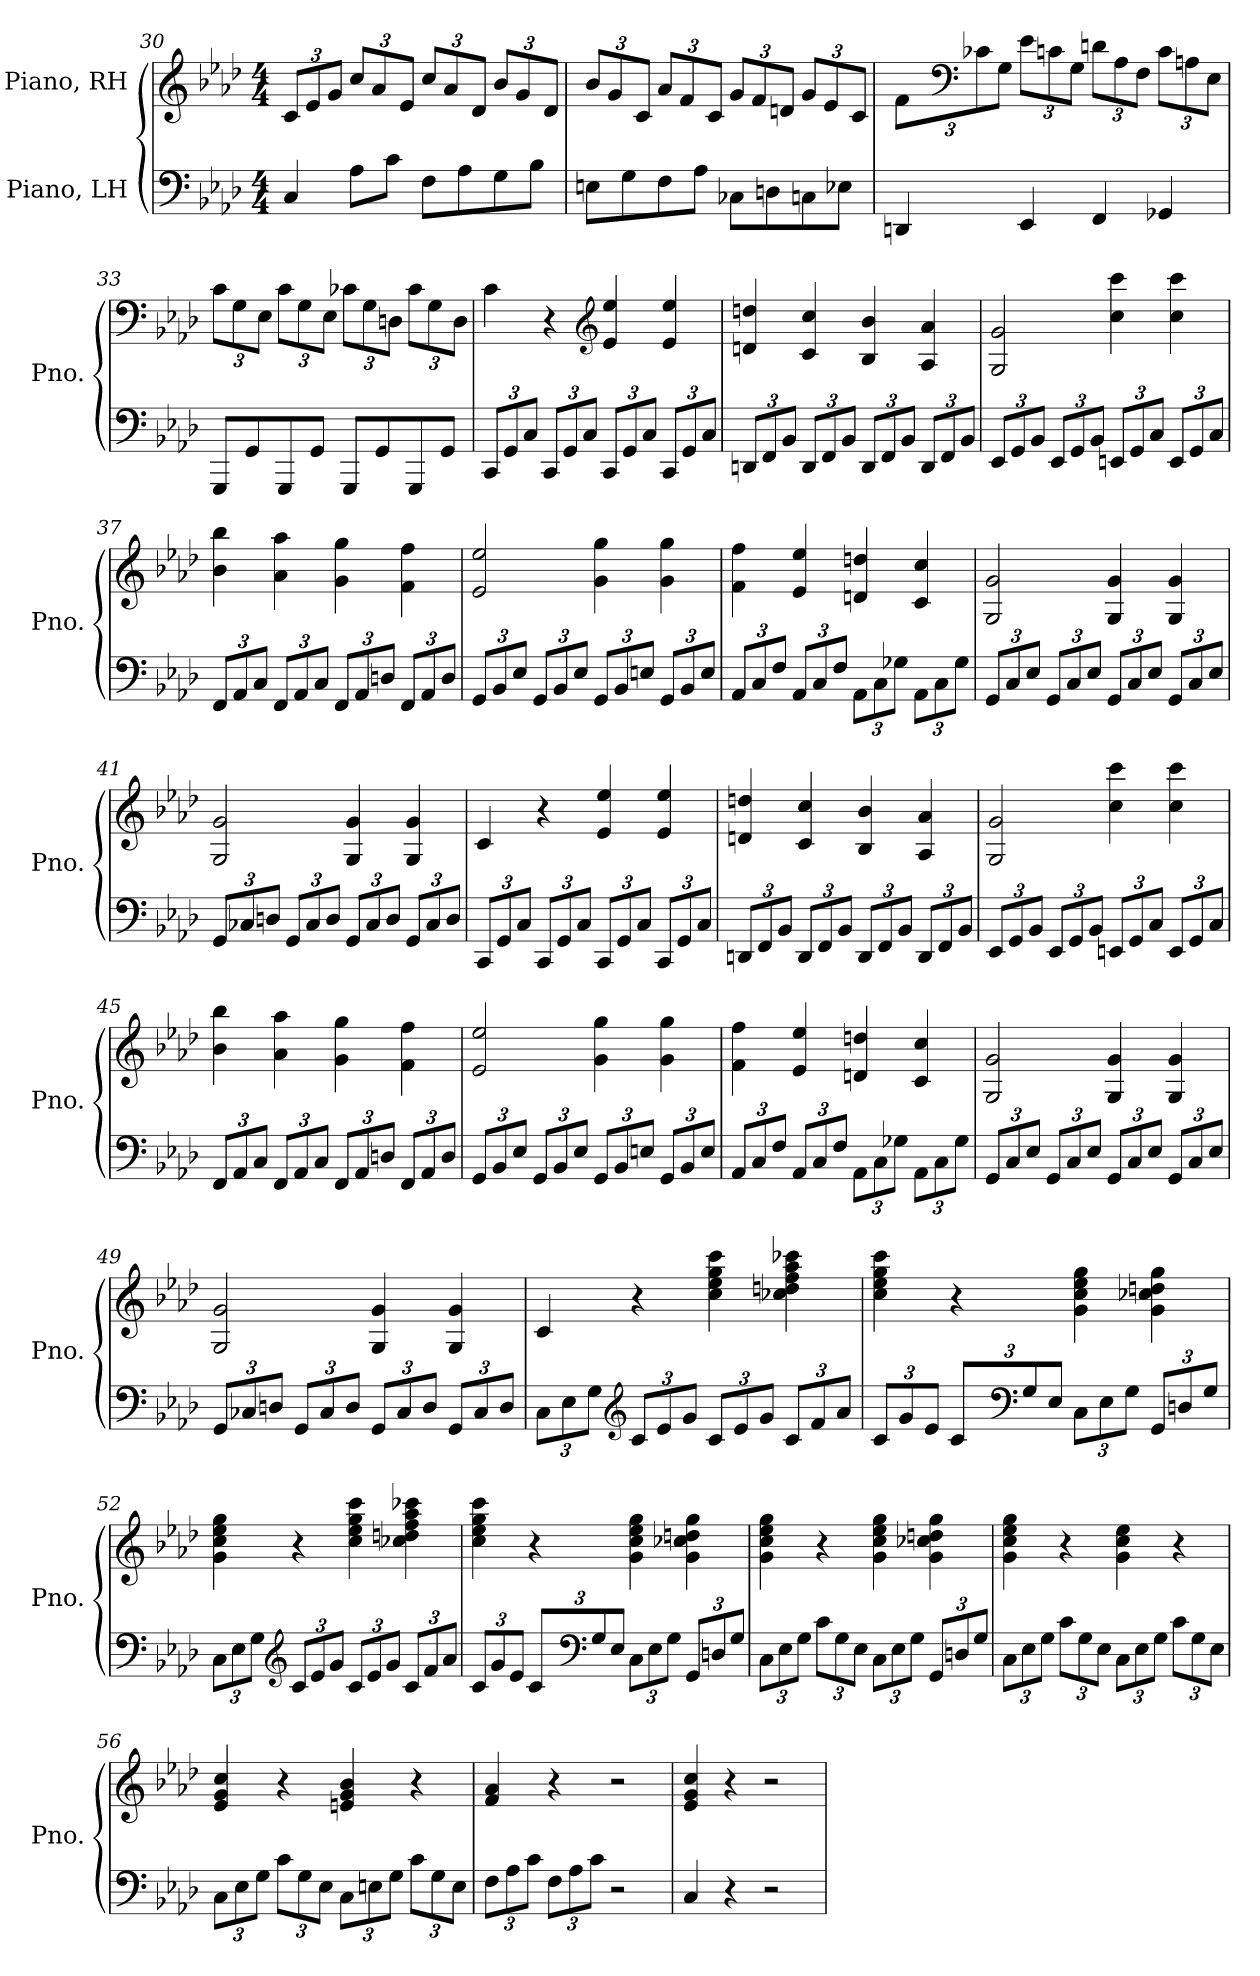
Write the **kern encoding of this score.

**kern	**kern
*part2	*part1
*staff2	*staff1
*I"Piano, LH	*I"Piano, RH
*I'Pno.	*I'Pno.
*clefF4	*clefG2
*k[b-e-a-d-]	*k[b-e-a-d-]
*M4/4	*M4/4
*	*Xbrackettup
=30	=30
4C/	12c/L
.	12e-/
.	12g/J
8A-\L	12cc/L
.	12a-/
8c\J	.
.	12e-/J
8F\L	12cc/L
.	12a-/
8A-\	.
.	12d-/J
8G\	12b-/L
.	12g/
8B-\J	.
.	12d-/J
!!LO:LB:g=z
=31	=31
8En\L	12b-/L
.	12g/
8G\	.
.	12c/J
8F\	12a-/L
.	12f/
8A-\J	.
.	12c/J
8C-X\L	12g/L
.	12f/
8Dn\	.
.	12dn/J
8Cn\	12g/L
.	12e-/
8E-X\J	.
.	12c/J
=32	=32
4DDn/	12f\L
*	*clefF4
.	12c-X\
.	12G\J
4EE-/	12e-\L
.	12cn\
.	12G\J
4FF/	12dn\L
.	12A-\
.	12F\J
4GG-X/	12c\L
.	12An\
.	12E-\J
!!LO:PB:g=z
=33	=33
8GGG/L	12c\L
.	12G\
8GG/	.
.	12E-\J
8GGG/	12c\L
.	12G\
8GG/J	.
.	12E-\J
8GGG/L	12c-X\L
.	12G\
8GG/	.
.	12Dn\J
8GGG/	12c-\L
.	12G\
8GG/J	.
.	12D\J
=34	=34
*Xbrackettup	*
12CC/L	4c\
12GG/	.
12C/J	.
12CC/L	4r
12GG/	.
12C/J	.
*	*clefG2
12CC/L	4e-/ 4ee-/
12GG/	.
12C/J	.
12CC/L	4e-/ 4ee-/
12GG/	.
12C/J	.
=35	=35
12DDn/L	4dn/ 4ddn/
12FF/	.
12BB-/J	.
12DD/L	4c/ 4cc/
12FF/	.
12BB-/J	.
12DD/L	4B-/ 4b-/
12FF/	.
12BB-/J	.
12DD/L	4A-/ 4a-/
12FF/	.
12BB-/J	.
!!LO:LB:g=z
=36	=36
12EE-/L	2G/ 2g/
12GG/	.
12BB-/J	.
12EE-/L	.
12GG/	.
12BB-/J	.
12EEn/L	4cc\ 4ccc\
12GG/	.
12C/J	.
12EE/L	4cc\ 4ccc\
12GG/	.
12C/J	.
=37	=37
12FF/L	4b-\ 4bb-\
12AA-/	.
12C/J	.
12FF/L	4a-\ 4aa-\
12AA-/	.
12C/J	.
12FF/L	4g\ 4gg\
12AA-/	.
12Dn/J	.
12FF/L	4f\ 4ff\
12AA-/	.
12D/J	.
=38	=38
12GG/L	2e-/ 2ee-/
12BB-/	.
12E-/J	.
12GG/L	.
12BB-/	.
12E-/J	.
12GG/L	4g\ 4gg\
12BB-/	.
12En/J	.
12GG/L	4g\ 4gg\
12BB-/	.
12E/J	.
!!LO:LB:g=z
=39	=39
12AA-/L	4f\ 4ff\
12C/	.
12F/J	.
12AA-/L	4e-/ 4ee-/
12C/	.
12F/J	.
12AA-\L	4dn/ 4ddn/
12C\	.
12G-X\J	.
12AA-\L	4c/ 4cc/
12C\	.
12G-\J	.
=40	=40
12GG/L	2G/ 2g/
12C/	.
12E-/J	.
12GG/L	.
12C/	.
12E-/J	.
12GG/L	4G/ 4g/
12C/	.
12E-/J	.
12GG/L	4G/ 4g/
12C/	.
12E-/J	.
=41	=41
12GG/L	2G/ 2g/
12C-X/	.
12Dn/J	.
12GG/L	.
12C-/	.
12D/J	.
12GG/L	4G/ 4g/
12C-/	.
12D/J	.
12GG/L	4G/ 4g/
12C-/	.
12D/J	.
!!LO:LB:g=z
=42	=42
12CC/L	4c/
12GG/	.
12C/J	.
12CC/L	4r
12GG/	.
12C/J	.
12CC/L	4e-/ 4ee-/
12GG/	.
12C/J	.
12CC/L	4e-/ 4ee-/
12GG/	.
12C/J	.
=43	=43
12DDn/L	4dn/ 4ddn/
12FF/	.
12BB-/J	.
12DD/L	4c/ 4cc/
12FF/	.
12BB-/J	.
12DD/L	4B-/ 4b-/
12FF/	.
12BB-/J	.
12DD/L	4A-/ 4a-/
12FF/	.
12BB-/J	.
=44	=44
12EE-/L	2G/ 2g/
12GG/	.
12BB-/J	.
12EE-/L	.
12GG/	.
12BB-/J	.
12EEn/L	4cc\ 4ccc\
12GG/	.
12C/J	.
12EE/L	4cc\ 4ccc\
12GG/	.
12C/J	.
!!LO:LB:g=z
=45	=45
12FF/L	4b-\ 4bb-\
12AA-/	.
12C/J	.
12FF/L	4a-\ 4aa-\
12AA-/	.
12C/J	.
12FF/L	4g\ 4gg\
12AA-/	.
12Dn/J	.
12FF/L	4f\ 4ff\
12AA-/	.
12D/J	.
=46	=46
12GG/L	2e-/ 2ee-/
12BB-/	.
12E-/J	.
12GG/L	.
12BB-/	.
12E-/J	.
12GG/L	4g\ 4gg\
12BB-/	.
12En/J	.
12GG/L	4g\ 4gg\
12BB-/	.
12E/J	.
=47	=47
12AA-/L	4f\ 4ff\
12C/	.
12F/J	.
12AA-/L	4e-/ 4ee-/
12C/	.
12F/J	.
12AA-\L	4dn/ 4ddn/
12C\	.
12G-X\J	.
12AA-\L	4c/ 4cc/
12C\	.
12G-\J	.
!!LO:LB:g=z
=48	=48
12GG/L	2G/ 2g/
12C/	.
12E-/J	.
12GG/L	.
12C/	.
12E-/J	.
12GG/L	4G/ 4g/
12C/	.
12E-/J	.
12GG/L	4G/ 4g/
12C/	.
12E-/J	.
=49	=49
12GG/L	2G/ 2g/
12C-X/	.
12Dn/J	.
12GG/L	.
12C-/	.
12D/J	.
12GG/L	4G/ 4g/
12C-/	.
12D/J	.
12GG/L	4G/ 4g/
12C-/	.
12D/J	.
=50	=50
12C\L	4c/
12E-\	.
12G\J	.
*clefG2	*
12c/L	4r
12e-/	.
12g/J	.
12c/L	4cc\ 4ee-\ 4gg\ 4ccc\
12e-/	.
12g/J	.
12c/L	4cc-X\ 4ddn\ 4ff\ 4aa-\ 4ccc-X\
12f/	.
12a-/J	.
!!LO:PB:g=z
=51	=51
12c/L	4cc\ 4ee-\ 4gg\ 4ccc\
12g/	.
12e-/J	.
12c/L	4r
*clefF4	*
12G/	.
12E-/J	.
12C\L	4g\ 4cc\ 4ee-\ 4gg\
12E-\	.
12G\J	.
12GG/L	4g\ 4cc-X\ 4ddn\ 4gg\
12Dn/	.
12G/J	.
=52	=52
12C\L	4g\ 4cc\ 4ee-\ 4gg\
12E-\	.
12G\J	.
*clefG2	*
12c/L	4r
12e-/	.
12g/J	.
12c/L	4cc\ 4ee-\ 4gg\ 4ccc\
12e-/	.
12g/J	.
12c/L	4cc-X\ 4ddn\ 4ff\ 4aa-\ 4ccc-X\
12f/	.
12a-/J	.
!!LO:LB:g=z
=53	=53
12c/L	4cc\ 4ee-\ 4gg\ 4ccc\
12g/	.
12e-/J	.
12c/L	4r
*clefF4	*
12G/	.
12E-/J	.
12C\L	4g\ 4cc\ 4ee-\ 4gg\
12E-\	.
12G\J	.
12GG/L	4g\ 4cc-X\ 4ddn\ 4gg\
12Dn/	.
12G/J	.
=54	=54
12C\L	4g\ 4cc\ 4ee-\ 4gg\
12E-\	.
12G\J	.
12c\L	4r
12G\	.
12E-\J	.
12C\L	4g\ 4cc\ 4ee-\ 4gg\
12E-\	.
12G\J	.
12GG/L	4g\ 4cc-X\ 4ddn\ 4gg\
12Dn/	.
12G/J	.
=55	=55
12C\L	4g\ 4cc\ 4ee-\ 4gg\
12E-\	.
12G\J	.
12c\L	4r
12G\	.
12E-\J	.
12C\L	4g\ 4cc\ 4ee-\
12E-\	.
12G\J	.
12c\L	4r
12G\	.
12E-\J	.
!!LO:LB:g=z
=56	=56
12C\L	4e-/ 4g/ 4cc/
12E-\	.
12G\J	.
12c\L	4r
12G\	.
12E-\J	.
12C\L	4en/ 4g/ 4b-/
12En\	.
12G\J	.
12c\L	4r
12G\	.
12E\J	.
=57	=57
12F\L	4f/ 4a-/
12A-\	.
12c\J	.
12F\L	4r
12A-\	.
12c\J	.
2r	2r
=58	=58
4C/	4e-/ 4g/ 4cc/
4r	4r
2r	2r
=	=
*-	*-
